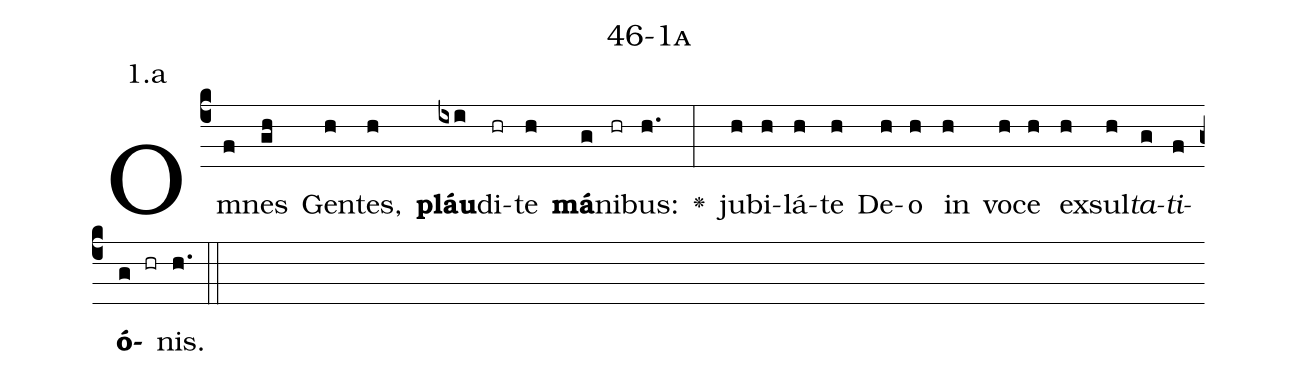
name: 46-1a;
annotation: 1.a;
%%
(c4)Om(f)nes(gh) Gen(h)tes,(h) <b>pláu</b>(ixi)di(hr)te(h) <b>má</b>(g)ni(hr)bus:(h.) <v>\greheightstar</v>(:) ju(h)bi(h)lá(h)te(h) De(h)o(h) in(h) vo(h)ce(h) ex(h)sul(h)<i>ta</i>(g)<i>ti</i>(f)<b>ó</b>(g hr)nis.(h.) (::)


%E(h) u(h) o(g) u(f) a(g) e.(h.) (::)
